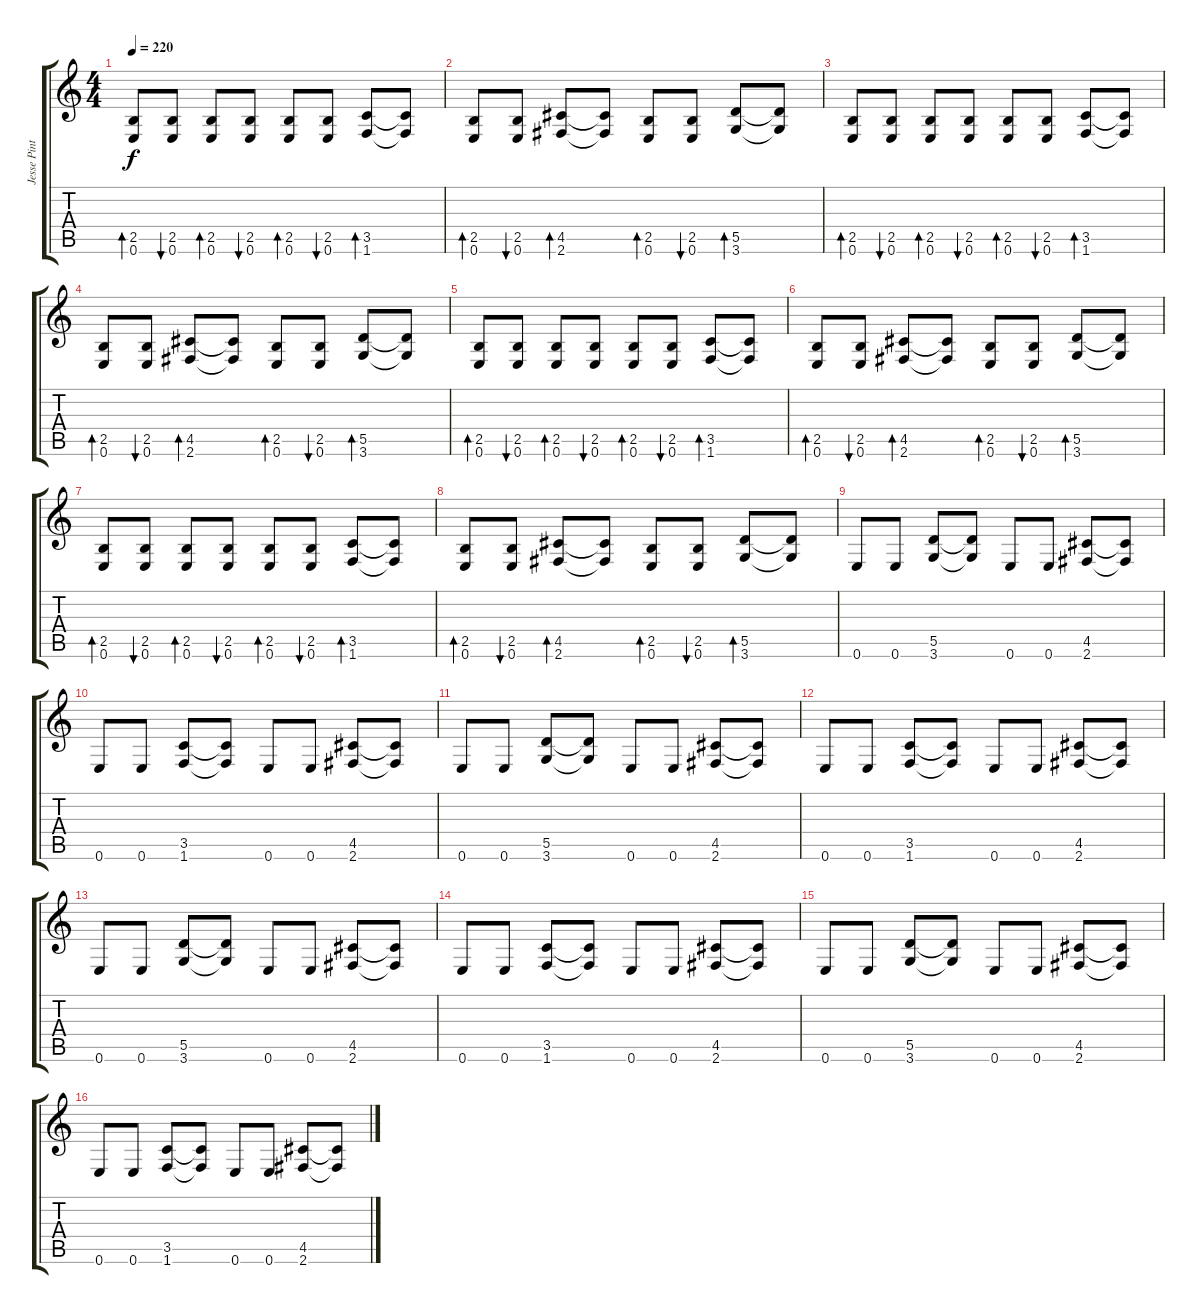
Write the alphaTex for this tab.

\track ("Jesse Pintado" "Jesse Pint") {instrument distortionguitar}
\staff {score tabs}
\tuning (E4 B3 G3 D3 A2 E2) {hide}
\ts (4 4)
\tempo 220
\clef g2
\ks c
(2.5 0.6).8{bd 240 dy f} (2.5 0.6).8{bu 240} (2.5 0.6).8{bd 240} (2.5 0.6).8{bu 240} (2.5 0.6).8{bd 240} (2.5 0.6).8{bu 240} (3.5 1.6).8{bd 240} (3.5{t} 1.6{t}).8 |
(2.5 0.6).8{bd 240} (2.5 0.6).8{bu 240} (4.5 2.6).8{bd 240} (4.5{t} 2.6{t}).8 (2.5 0.6).8{bd 240} (2.5 0.6).8{bu 240} (5.5 3.6).8{bd 240} (5.5{t} 3.6{t}).8 |
(2.5 0.6).8{bd 240} (2.5 0.6).8{bu 240} (2.5 0.6).8{bd 240} (2.5 0.6).8{bu 240} (2.5 0.6).8{bd 240} (2.5 0.6).8{bu 240} (3.5 1.6).8{bd 240} (3.5{t} 1.6{t}).8 |
(2.5 0.6).8{bd 240} (2.5 0.6).8{bu 240} (4.5 2.6).8{bd 240} (4.5{t} 2.6{t}).8 (2.5 0.6).8{bd 240} (2.5 0.6).8{bu 240} (5.5 3.6).8{bd 240} (5.5{t} 3.6{t}).8 |
(2.5 0.6).8{bd 240} (2.5 0.6).8{bu 240} (2.5 0.6).8{bd 240} (2.5 0.6).8{bu 240} (2.5 0.6).8{bd 240} (2.5 0.6).8{bu 240} (3.5 1.6).8{bd 240} (3.5{t} 1.6{t}).8 |
(2.5 0.6).8{bd 240} (2.5 0.6).8{bu 240} (4.5 2.6).8{bd 240} (4.5{t} 2.6{t}).8 (2.5 0.6).8{bd 240} (2.5 0.6).8{bu 240} (5.5 3.6).8{bd 240} (5.5{t} 3.6{t}).8 |
(2.5 0.6).8{bd 240} (2.5 0.6).8{bu 240} (2.5 0.6).8{bd 240} (2.5 0.6).8{bu 240} (2.5 0.6).8{bd 240} (2.5 0.6).8{bu 240} (3.5 1.6).8{bd 240} (3.5{t} 1.6{t}).8 |
(2.5 0.6).8{bd 240} (2.5 0.6).8{bu 240} (4.5 2.6).8{bd 240} (4.5{t} 2.6{t}).8 (2.5 0.6).8{bd 240} (2.5 0.6).8{bu 240} (5.5 3.6).8{bd 240} (5.5{t} 3.6{t}).8 |
0.6.8 0.6.8 (5.5 3.6).8 (5.5{t} 3.6{t}).8 0.6.8 0.6.8 (4.5 2.6).8 (4.5{t} 2.6{t}).8 |
0.6.8 0.6.8 (3.5 1.6).8 (3.5{t} 1.6{t}).8 0.6.8 0.6.8 (4.5 2.6).8 (4.5{t} 2.6{t}).8 |
0.6.8 0.6.8 (5.5 3.6).8 (5.5{t} 3.6{t}).8 0.6.8 0.6.8 (4.5 2.6).8 (4.5{t} 2.6{t}).8 |
0.6.8 0.6.8 (3.5 1.6).8 (3.5{t} 1.6{t}).8 0.6.8 0.6.8 (4.5 2.6).8 (4.5{t} 2.6{t}).8 |
0.6.8 0.6.8 (5.5 3.6).8 (5.5{t} 3.6{t}).8 0.6.8 0.6.8 (4.5 2.6).8 (4.5{t} 2.6{t}).8 |
0.6.8 0.6.8 (3.5 1.6).8 (3.5{t} 1.6{t}).8 0.6.8 0.6.8 (4.5 2.6).8 (4.5{t} 2.6{t}).8 |
0.6.8 0.6.8 (5.5 3.6).8 (5.5{t} 3.6{t}).8 0.6.8 0.6.8 (4.5 2.6).8 (4.5{t} 2.6{t}).8 |
0.6.8 0.6.8 (3.5 1.6).8 (3.5{t} 1.6{t}).8 0.6.8 0.6.8 (4.5 2.6).8 (4.5{t} 2.6{t}).8
